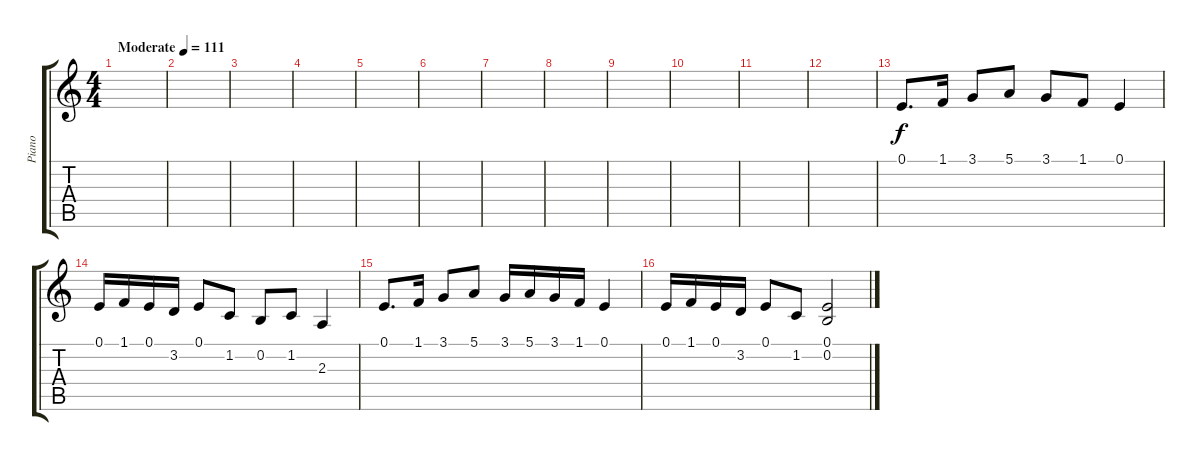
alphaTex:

\track ("Piano" "Piano") {instrument acousticgrandpiano}
\staff {score tabs}
\tuning (E4 B3 G3 D3 A2 E2) {hide}
\ts (4 4)
\tempo (111 "Moderate")
\clef g2
\ks c
|
|
|
|
|
|
|
|
|
|
|
|
0.1.8{d} 1.1.16 3.1.8 5.1.8 3.1.8 1.1.8 0.1.4 |
0.1.16 1.1.16 0.1.16 3.2.16 0.1.8 1.2.8 0.2.8 1.2.8 2.3.4 |
0.1.8{d} 1.1.16 3.1.8 5.1.8 3.1.16 5.1.16 3.1.16 1.1.16 0.1.4 |
0.1.16 1.1.16 0.1.16 3.2.16 0.1.8 1.2.8 (0.1 0.2).2
